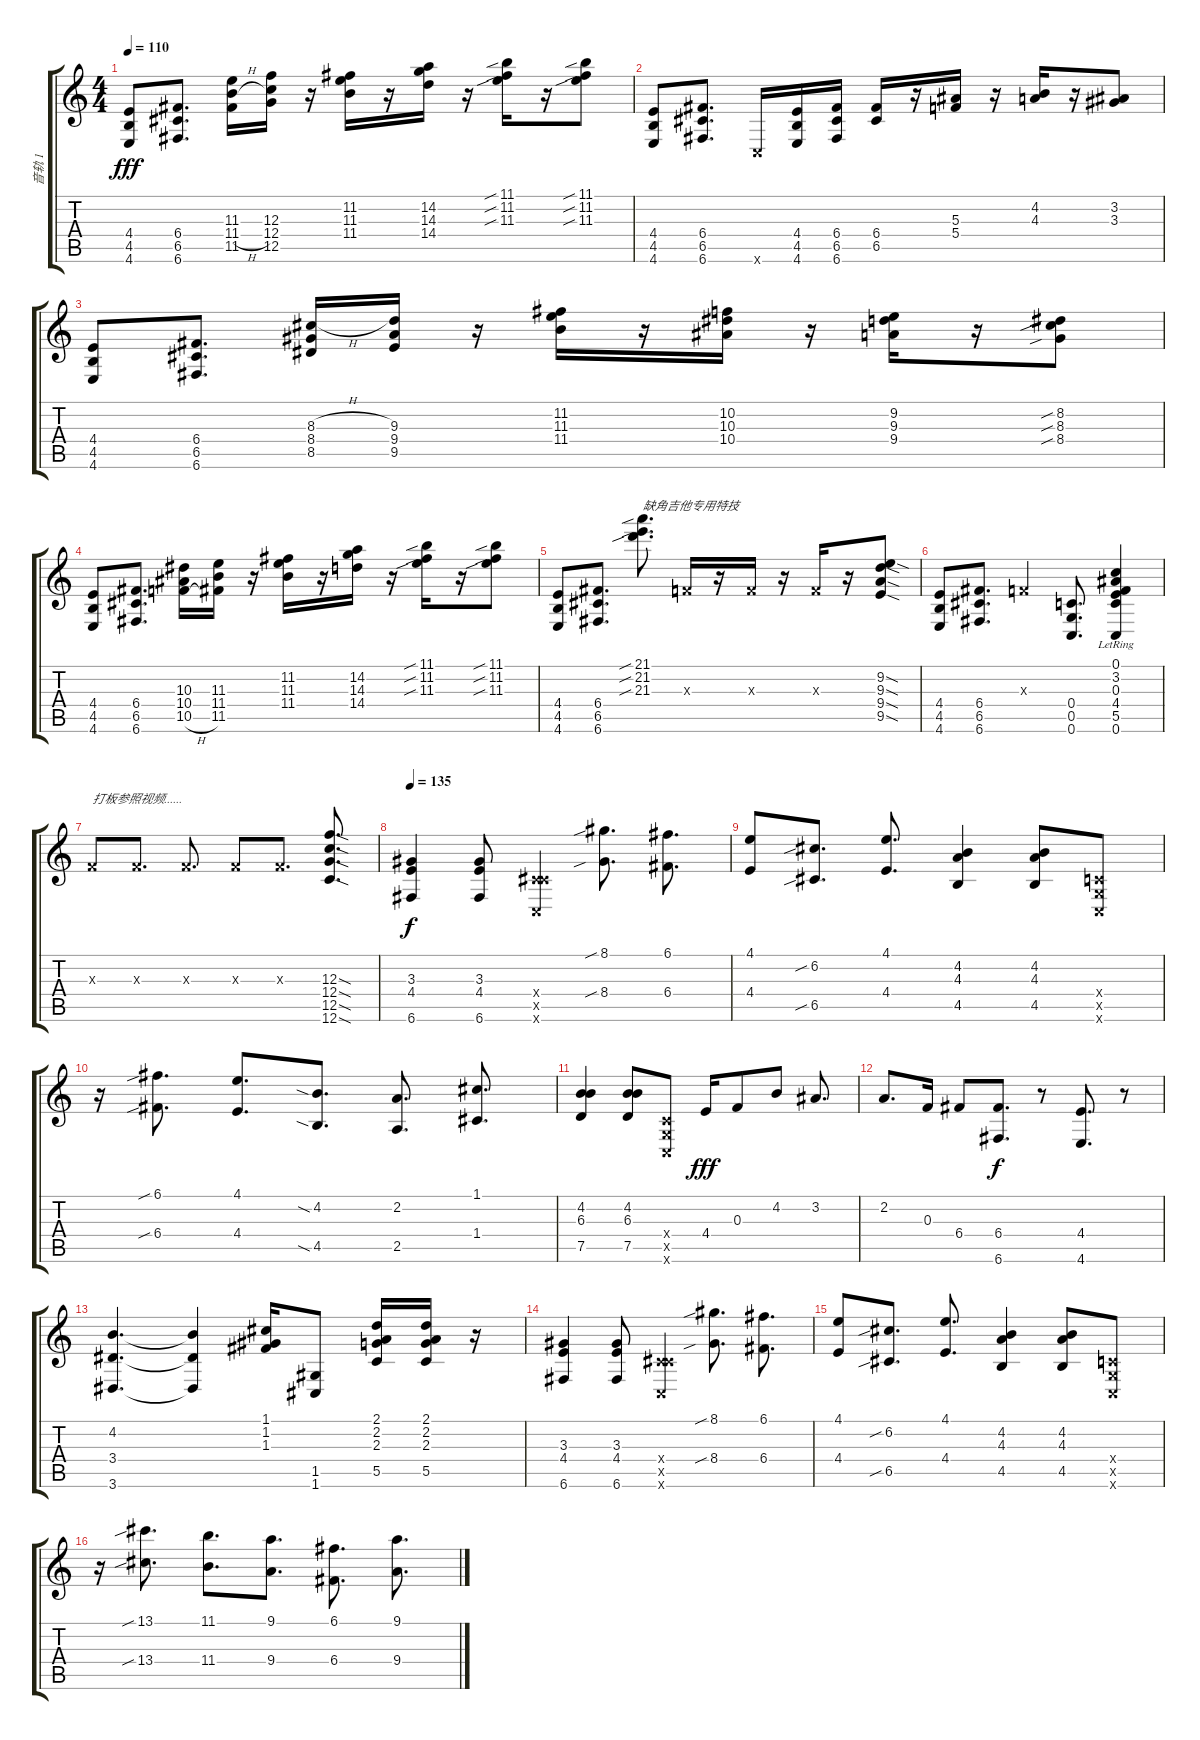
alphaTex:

\track ("音轨 1" "音轨 1") {instrument acousticguitarsteel}
\staff {score tabs}
\tuning (C4 G3 F3 C3 G2 C2) {hide}
\ts (4 4)
\tempo 110
\clef g2
\ks c
(4.4 4.5 4.6).8{dy fff} (6.4 6.5 6.6).8{d} (11.3 11.4{h} 11.5).16 (12.3 12.4 12.5).16 r.16 (11.2 11.3 11.4).16 r.16 (14.2 14.3 14.4).16 r.16 (11.1{sib} 11.2{sib} 11.3{sib}).16 r.16 (11.1{sib} 11.2{sib} 11.3{sib}).8 |
(4.4 4.5 4.6).8 (6.4 6.5 6.6).8{d} 0.6{x}.16 (4.4 4.5 4.6).16 (6.4 6.5 6.6).16 (6.4 6.5).16 r.16 (5.3 5.4).16 r.16 (4.2 4.3).16 r.16 (3.2 3.3).8 |
(4.4 4.5 4.6).8 (6.4 6.5 6.6).8{d} (8.3{h} 8.4 8.5).16 (9.3 9.4 9.5).16 r.16 (11.2 11.3 11.4).16 r.16 (10.2 10.3 10.4).16 r.16 (9.2 9.3 9.4).16 r.16 (8.2{sib} 8.3{sib} 8.4{sib}).8 |
(4.4 4.5 4.6).8 (6.4 6.5 6.6).8{d} (10.3 10.4 10.5{h}).16 (11.3 11.4 11.5).16 r.16 (11.2 11.3 11.4).16 r.16 (14.2 14.3 14.4).16 r.16 (11.1{sib} 11.2{sib} 11.3{sib}).16 r.16 (11.1{sib} 11.2{sib} 11.3{sib}).8 |
(4.4 4.5 4.6).8 (6.4 6.5 6.6).8{d} (21.1{sib} 21.2{sib} 21.3{sib}).8{d txt "缺角吉他专用特技"} 0.3{x}.16 r.16 0.3{x}.16 r.16 0.3{x}.16 r.16 (9.2{sod} 9.3{sod} 9.4{sod} 9.5{sod}).8 |
(4.4 4.5 4.6).8 (6.4 6.5 6.6).8{d} 0.3{x}.4 (0.4 0.5 0.6).8{d} (0.1{lr} 3.2{lr} 0.3{lr} 4.4{lr} 5.5{lr} 0.6{lr}).4 |
0.3{x}.8{txt "打板参照视频......"} 0.3{x}.8{d} 0.3{x}.8{d} 0.3{x}.8 0.3{x}.8{d} (12.3{sod} 12.4{sod} 12.5{sod} 12.6{sod}).8{d} |
\tempo 135
(3.3 4.4 6.6).4{dy f} (3.3 4.4 6.6).8 (0.4{x} 6.5{x} 0.6{x}).4 (8.1{sib} 8.4{sib}).8{d} (6.1 6.4).8{d} |
(4.1 4.4).8 (6.2{sib} 6.5{sib}).8{d} (4.1 4.4).8{d} (4.2 4.3 4.5).4 (4.2 4.3 4.5).8 (0.4{x} 0.5{x} 0.6{x}).8 |
r.16 (6.1{sib} 6.4{sib}).8{d} (4.1 4.4).8{d} (4.2{sia} 4.5{sia}).8{d} (2.2 2.5).8{d} (1.1 1.4).8{d} |
(4.2 6.3 7.5).4 (4.2 6.3 7.5).8 (0.4{x} 0.5{x} 0.6{x}).8 4.4.16{dy fff} 0.3.8 4.2.8 3.2.8{d} |
2.2.8{d} 0.3.16 6.4.8 (6.4 6.6).8{d dy f} r.8 (4.4 4.6).8{d} r.8 |
(4.2 3.4 3.6).4{d} (4.2{t} 3.4{t} 3.6{t}).4 (1.1 1.2 1.3).16 (1.5 1.6).8 (2.1 2.2 2.3 5.5).16 (2.1 2.2 2.3 5.5).16 r.16 |
(3.3 4.4 6.6).4 (3.3 4.4 6.6).8 (0.4{x} 6.5{x} 0.6{x}).4 (8.1{sib} 8.4{sib}).8{d} (6.1 6.4).8{d} |
(4.1 4.4).8 (6.2{sib} 6.5{sib}).8{d} (4.1 4.4).8{d} (4.2 4.3 4.5).4 (4.2 4.3 4.5).8 (0.4{x} 0.5{x} 0.6{x}).8 |
r.16 (13.1{sib} 13.4{sib}).8{d} (11.1 11.4).8{d} (9.1 9.4).8{d} (6.1 6.4).8{d} (9.1 9.4).8{d}
